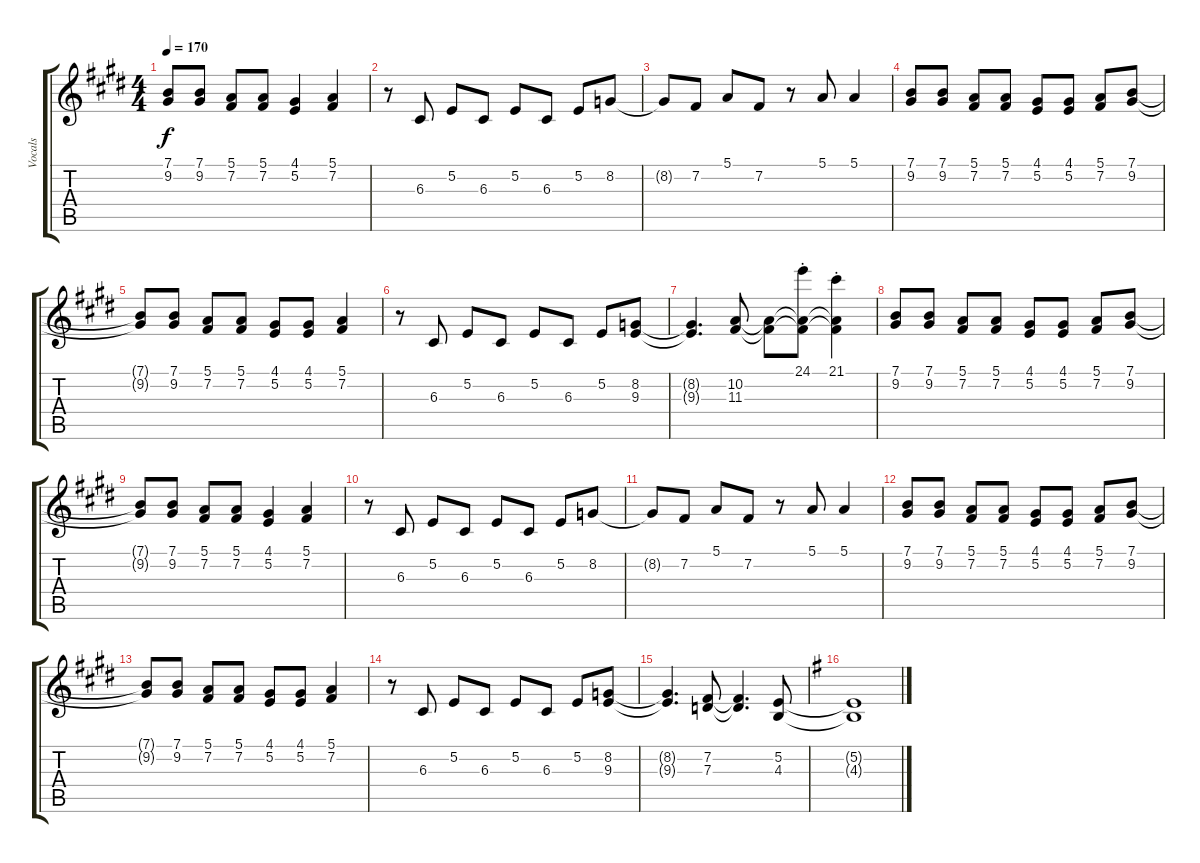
\track ("Vocals" "Vocals") {instrument violin}
\staff {score tabs}
\tuning (E4 B3 G3 D3 A2 E2) {hide}
\ts (4 4)
\tempo 170
\clef g2
\ks e
(7.1{t} 9.2{t}).8{dy f} (7.1 9.2).8 (5.1 7.2).8 (5.1 7.2).8 (4.1 5.2).4 (5.1 7.2).4 |
r.8 6.3.8 5.2.8 6.3.8 5.2.8 6.3.8 5.2.8 8.2.8 |
8.2{t}.8 7.2.8 5.1.8 7.2.8 r.8 5.1.8 5.1.4 |
(7.1 9.2).8 (7.1 9.2).8 (5.1 7.2).8 (5.1 7.2).8 (4.1 5.2).8 (4.1 5.2).8 (5.1 7.2).8 (7.1 9.2).8 |
(7.1{t} 9.2{t}).8 (7.1 9.2).8 (5.1 7.2).8 (5.1 7.2).8 (4.1 5.2).8 (4.1 5.2).8 (5.1 7.2).4 |
r.8 6.3.8 5.2.8 6.3.8 5.2.8 6.3.8 5.2.8 (8.2 9.3).8 |
(8.2{t} 9.3{t}).4{d} (10.2 11.3).8 (10.2{t} 11.3{t}).8 (24.1{st} 10.2{t} 11.3{t}).8 (21.1{st} 10.2{t} 11.3{t}).4 |
(7.1 9.2).8 (7.1 9.2).8 (5.1 7.2).8 (5.1 7.2).8 (4.1 5.2).8 (4.1 5.2).8 (5.1 7.2).8 (7.1 9.2).8 |
(7.1{t} 9.2{t}).8 (7.1 9.2).8 (5.1 7.2).8 (5.1 7.2).8 (4.1 5.2).4 (5.1 7.2).4 |
r.8 6.3.8 5.2.8 6.3.8 5.2.8 6.3.8 5.2.8 8.2.8 |
8.2{t}.8 7.2.8 5.1.8 7.2.8 r.8 5.1.8 5.1.4 |
(7.1 9.2).8 (7.1 9.2).8 (5.1 7.2).8 (5.1 7.2).8 (4.1 5.2).8 (4.1 5.2).8 (5.1 7.2).8 (7.1 9.2).8 |
(7.1{t} 9.2{t}).8 (7.1 9.2).8 (5.1 7.2).8 (5.1 7.2).8 (4.1 5.2).8 (4.1 5.2).8 (5.1 7.2).4 |
r.8 6.3.8 5.2.8 6.3.8 5.2.8 6.3.8 5.2.8 (8.2 9.3).8 |
(8.2{t} 9.3{t}).4{d} (7.2 7.3).8 (7.2{t} 7.3{t}).4{d} (5.2 4.3).8 |
\ks eminor
(5.2{t} 4.3{t}).1
